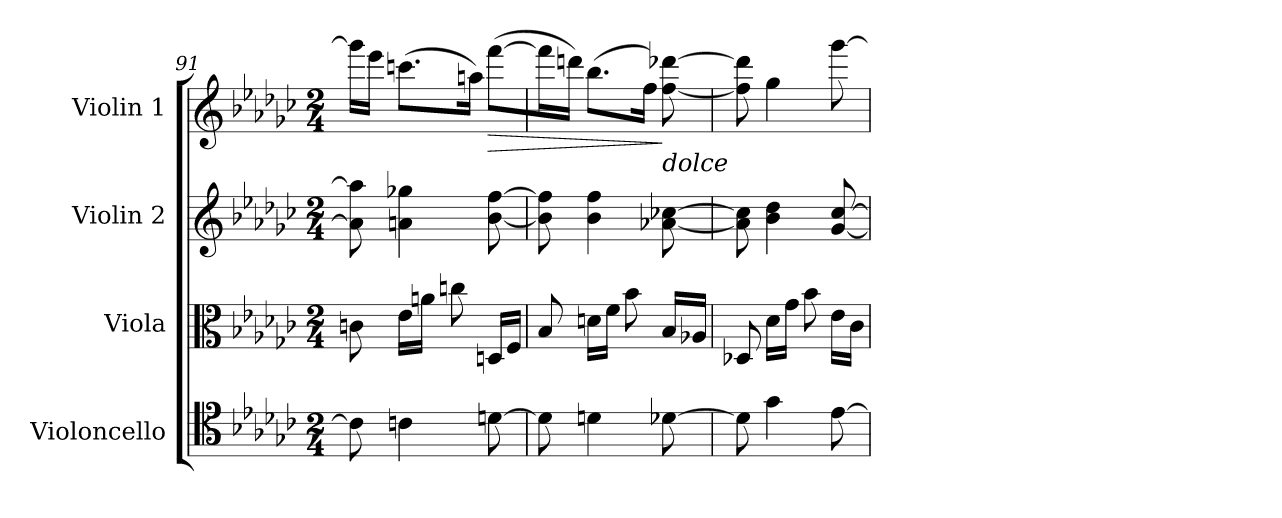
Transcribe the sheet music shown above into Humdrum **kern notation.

**kern	**kern	**kern	**kern	**dynam
*part4	*part3	*part2	*part1	*part1
*staff4	*staff3	*staff2	*staff1	*staff1
*I"Violoncello	*I"Viola	*I"Violin 2	*I"Violin 1	*
*I'Vc	*I'Vla	*I'Vln	*I'Vln	*
*clefC4	*clefC3	*clefG2	*clefG2	*
*k[b-e-a-d-g-c-]	*k[b-e-a-d-g-c-]	*k[b-e-a-d-g-c-]	*k[b-e-a-d-g-c-]	*
*M2/4	*M2/4	*M2/4	*M2/4	*
=91	=91	=91	=91	=91
8c\]	8cn\	8a\] 8aa\]	16ggg-\L]	.
.	.	.	16eee-\JJ	.
4cn\	16e-\LL	4an\ 4gg-X\	(8.cccn\L	.
.	16an\JJ	.	.	.
.	8ccn\	.	.	.
.	.	.	16aan\Jk)	.
!	!	!	!	!LO:HP:b
[8dn\	16Dn/LL	[8b-\ [8ff\	([8fff\L	>
.	16F/JJ	.	.	.
=92	=92	=92	=92	=92
8d\]	8B-/	8b-\] 8ff\]	16fff\L]	.
.	.	.	16dddn\JJ)	.
4dn\	16dn\LL	4b-\ 4ff\	(8.bb-\L	.
.	16f\JJ	.	.	.
.	8b-\	.	.	.
.	.	.	16ff\Jk)	.
!	!	!	!LO:TX:b:i:t=dolce	!
[8d-X\	16B-/LL	[8a-X\ [8cc-X\	[8ff\ [8ddd-X\	]
.	16A-X/JJ	.	.	.
=93	=93	=93	=93	=93
8d-\]	8D-X/	8a-\] 8cc-\]	8ff\] 8ddd-\]	.
4g-\	16d-\LL	4b-\ 4dd-\	4gg-\	.
.	16g-\JJ	.	.	.
.	8b-\	.	.	.
[8e-\	16e-\LL	[8g-/ [8cc-/	[8ggg-\	.
.	16c-\JJ	.	.	.
=	=	=	=	=
*-	*-	*-	*-	*-
